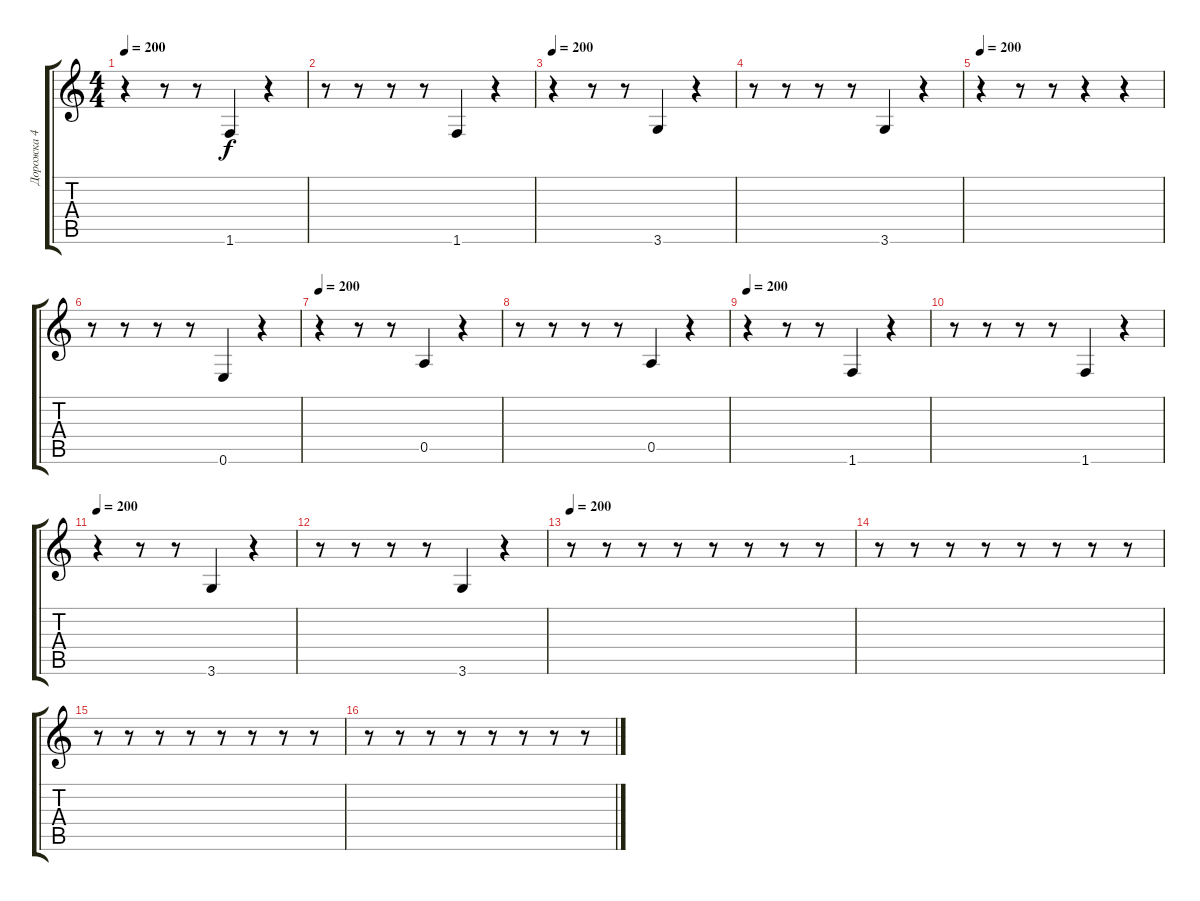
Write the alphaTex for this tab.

\track ("Дорожка 4" "Дорожка 4") {instrument electricbasspick}
\staff {score tabs}
\tuning (E4 B3 G3 D3 A2 E2) {hide}
\ts (4 4)
\tempo 200
\clef g2
\ks c
r.4{dy f} r.8 r.8 1.6.4 r.4 |
r.8 r.8 r.8 r.8 1.6.4 r.4 |
\tempo 200
r.4 r.8 r.8 3.6.4 r.4 |
r.8 r.8 r.8 r.8 3.6.4 r.4 |
\tempo 200
r.4 r.8 r.8 r.4 r.4 |
r.8 r.8 r.8 r.8 0.6.4 r.4 |
\tempo 200
r.4 r.8 r.8 0.5.4 r.4 |
r.8 r.8 r.8 r.8 0.5.4 r.4 |
\tempo 200
r.4 r.8 r.8 1.6.4 r.4 |
r.8 r.8 r.8 r.8 1.6.4 r.4 |
\tempo 200
r.4 r.8 r.8 3.6.4 r.4 |
r.8 r.8 r.8 r.8 3.6.4 r.4 |
\tempo 200
r.8 r.8 r.8 r.8 r.8 r.8 r.8 r.8 |
r.8 r.8 r.8 r.8 r.8 r.8 r.8 r.8 |
r.8 r.8 r.8 r.8 r.8 r.8 r.8 r.8 |
r.8 r.8 r.8 r.8 r.8 r.8 r.8 r.8
